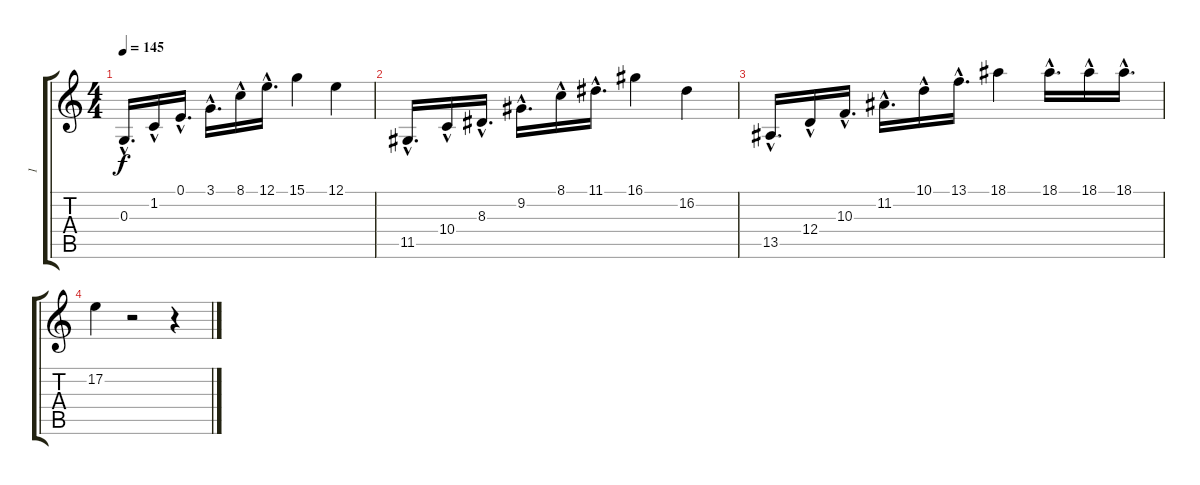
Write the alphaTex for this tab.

\track ("1" "1") {instrument clarinet}
\staff {score tabs}
\tuning (E4 B3 G3 D3 A2 E2) {hide}
\ts (4 4)
\tempo 145
\clef g2
\ks c
0.3{hac}.16{d dy f instrument clarinet} 1.2{hac}.16 0.1{hac}.16{d} 3.1{hac}.16{d} 8.1{hac}.16 12.1{hac}.16{d} 15.1.4 12.1.4 |
11.5{hac}.16{d} 10.4{hac}.16 8.3{hac}.16{d} 9.2{hac}.16{d} 8.1{hac}.16 11.1{hac}.16{d} 16.1.4 16.2.4 |
13.5{hac}.16{d} 12.4{hac}.16 10.3{hac}.16{d} 11.2{hac}.16{d} 10.1{hac}.16 13.1{hac}.16{d} 18.1.4 18.1{hac}.16{d} 18.1{hac}.16 18.1{hac}.16{d} |
17.2.4 r.2 r.4
